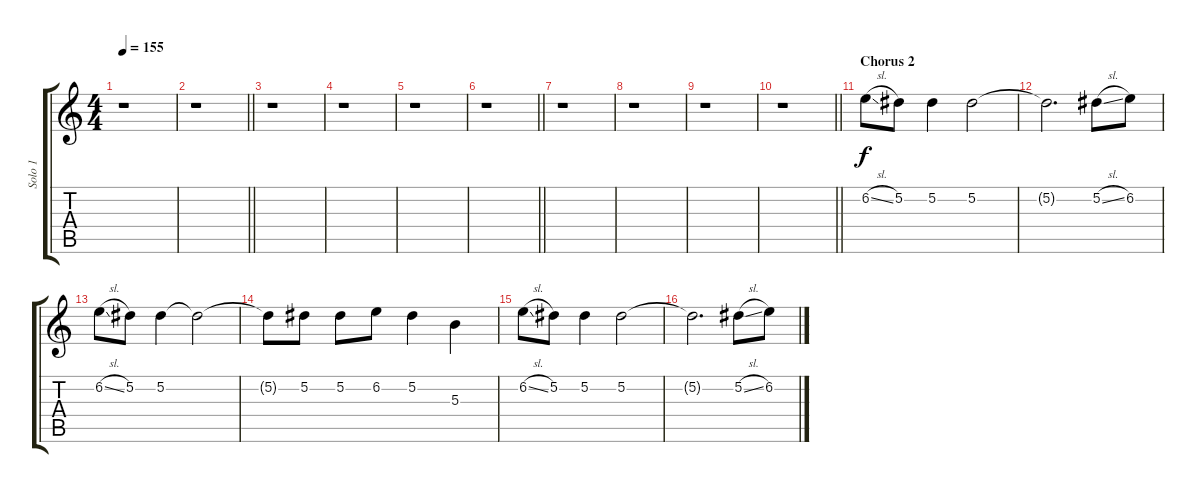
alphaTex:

\track ("Solo 1" "Solo 1") {instrument distortionguitar}
\staff {score tabs}
\tuning (Eb4 Bb3 Gb3 Db3 Ab2 Eb2) {hide}
\ts (4 4)
\tempo 155
\clef g2
\ks c
r.1{dy f} |
\barLineRight lightlight
r.1 |
r.1 |
r.1 |
r.1 |
\barLineRight lightlight
r.1 |
r.1 |
r.1 |
r.1 |
\barLineRight lightlight
r.1 |
\section ("" "Chorus 2")
6.2{sl}.8 5.2.8 5.2.4 5.2.2 |
5.2{t}.2{d} 5.2{sl}.8 6.2.8 |
6.2{sl}.8 5.2.8 5.2.4 5.2{t}.2 |
5.2{t}.8 5.2.8 5.2.8 6.2.8 5.2.4 5.3.4 |
6.2{sl}.8 5.2.8 5.2.4 5.2.2 |
5.2{t}.2{d} 5.2{sl}.8 6.2.8
